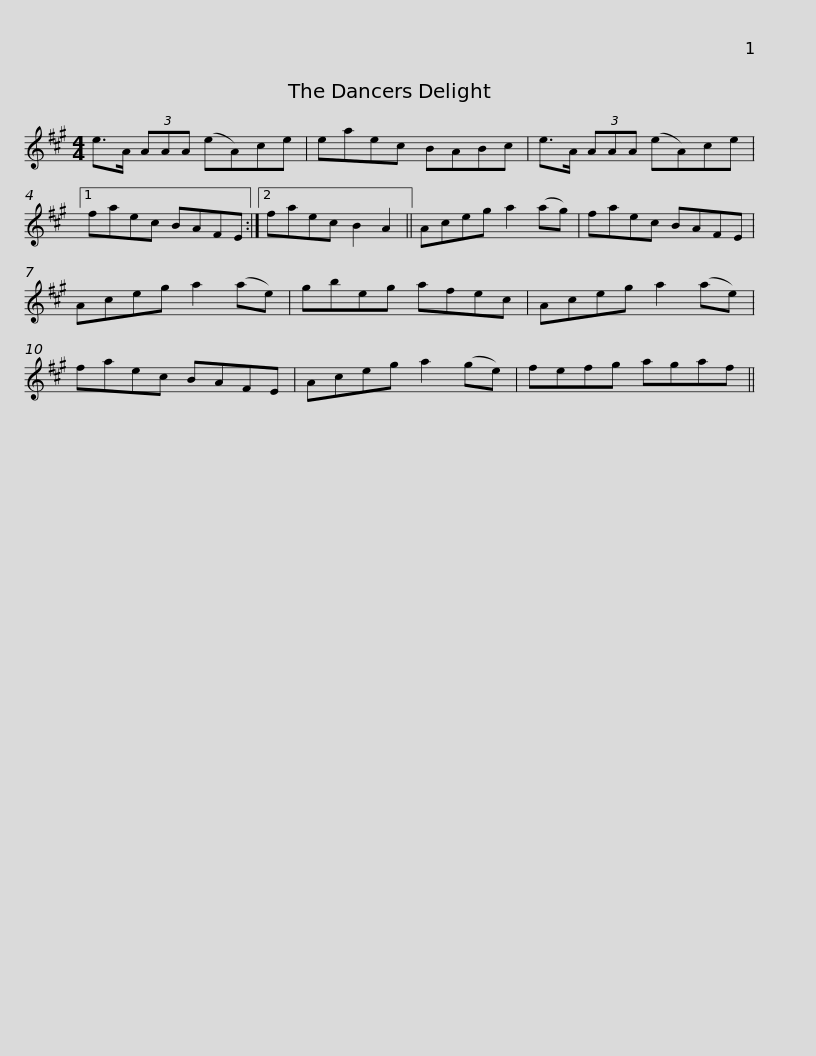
X:1
L:1/8
M:4/4
I:linebreak $
K:A
V:1 treble
V:1
 e>A (3AAA (eA)ce | eaec BABc | e>A (3AAA (eA)ce |1 faec BAFE :|2 faec B2 A2 ||$ %5
 Aceg a2 (ag) | faec BAFE | Aceg a2 (ae) | gbeg afec | Aceg a2 (ae) |$ %10
 faec BAFE | Aceg a2 (ge) | fefg agaf || %13
